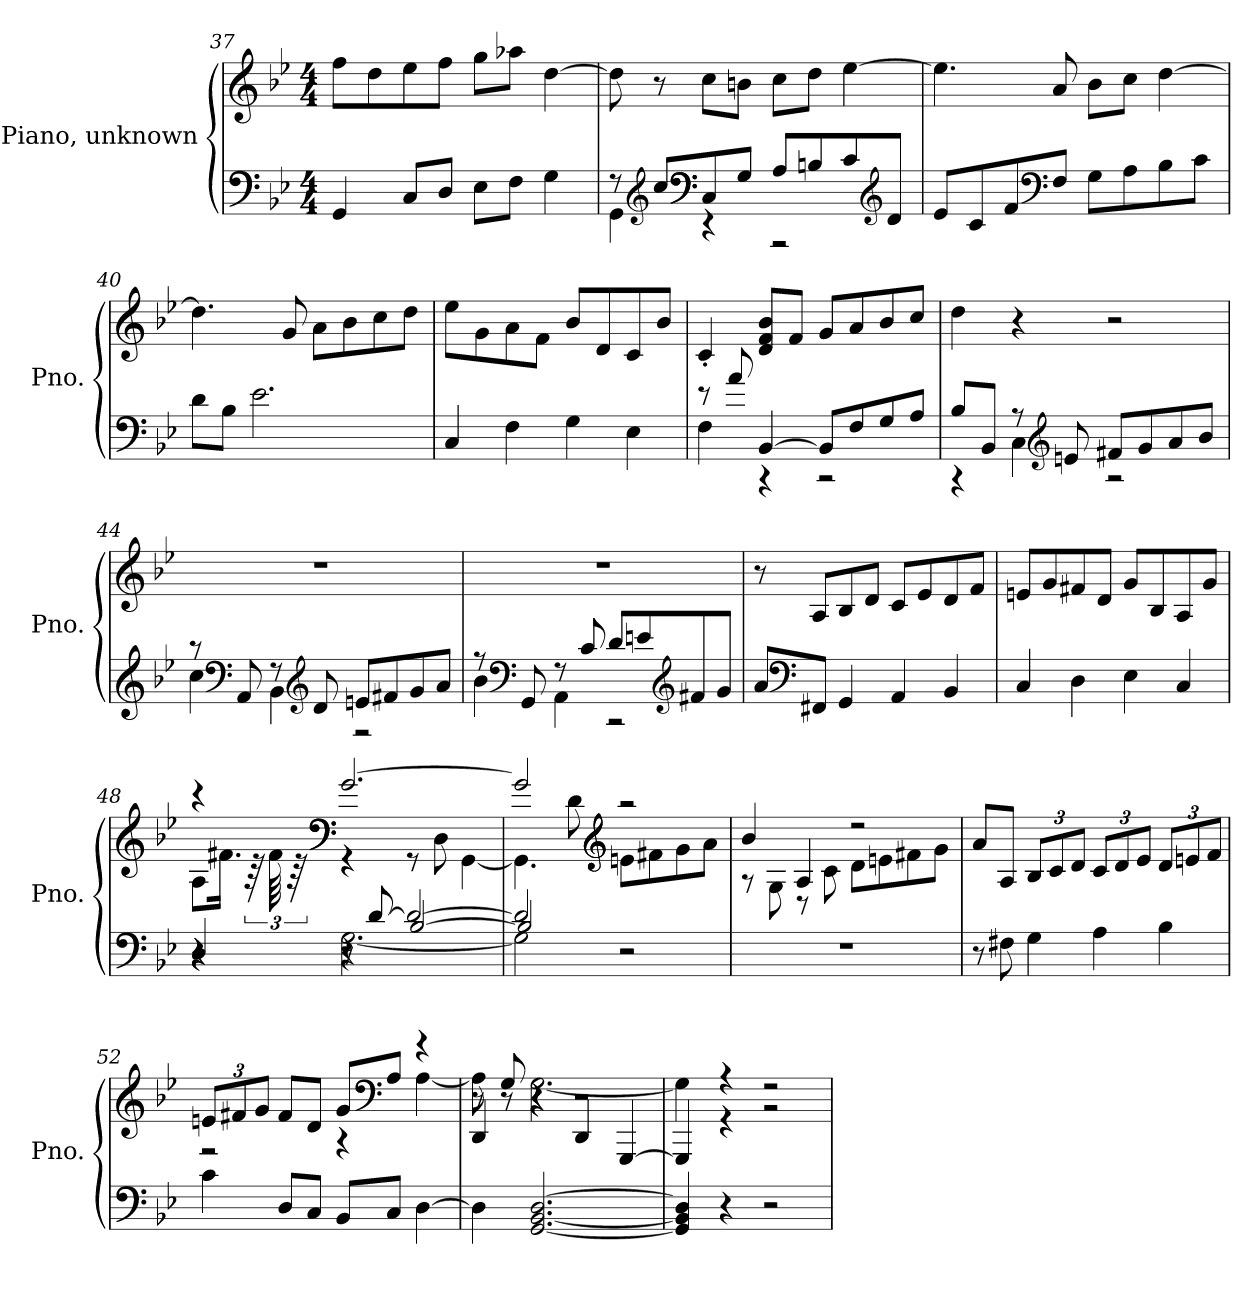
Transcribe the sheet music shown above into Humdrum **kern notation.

**kern	**kern
*part1	*part1
*staff2	*staff1
*I"Piano, unknown	*
*I'Pno.	*
*clefF4	*clefG2
*k[b-e-]	*k[b-e-]
*M4/4	*M4/4
=37	=37
4GG/	8ff\L
.	8dd\
8C/L	8ee-\
8D/J	8ff\J
8E-\L	8gg\L
8F\J	8aa-X\J
4G\	[4dd\
=38	=38
*^	*
8r	4GG\	8dd\]
*clefG2	*	*
8cc/L	.	8r
*clefF4	*	*
8C/	4r	8cc\L
8G/J	.	8bn\J
8A/L	2r	8cc\L
8Bn/	.	8dd\J
8c/	.	[4ee-\
*clefG2	*	*
8d/J	.	.
*v	*v	*
=39	=39
8e-/L	4.ee-\]
8c/	.
8f/	.
*clefF4	*
8F/J	8a/
8G\L	8b-\L
8A\	8cc\J
8B-\	[4dd\
8c\J	.
!!LO:LB:g=z
=40	=40
8d\L	4.dd\]
8B-\J	.
2.e-\	.
.	8g/
.	8a\L
.	8b-\
.	8cc\
.	8dd\J
=41	=41
4C/	8ee-\L
.	8g\
4F\	8a\
.	8f\J
4G\	8b-/L
.	8d/
4E-\	8c/
.	8b-/J
=42	=42
*^	*
8r	4F\	4c'/
8a/	.	.
[4BB-/	4r	8d/ 8f/ 8b-/L
.	.	8f/J
8BB-/L]	2r	8g/L
8F/	.	8a/
8G/	.	8b-/
8A/J	.	8cc/J
=43	=43	=43
8B-/L	4r	4dd\
8BB-/J	.	.
8r	4C\	4r
*clefG2	*	*
8en/	.	.
8f#X/L	2r	2r
8g/	.	.
8a/	.	.
8b-/J	.	.
!!LO:LB:g=z
=44	=44	=44
8r	4cc\	1r
*clefF4	*	*
8AA/	.	.
8r	4BB-\	.
*clefG2	*	*
8d/	.	.
8en/L	2r	.
8f#X/	.	.
8g/	.	.
8a/J	.	.
=45	=45	=45
8r	4b-\	1r
*clefF4	*	*
8GG/	.	.
8r	4AA\	.
8c/	.	.
8d/L	2r	.
8en/	.	.
*clefG2	*	*
8f#X/	.	.
8g/J	.	.
*v	*v	*
=46	=46
8a/L	8r
*clefF4	*
8FF#X/J	8A/L
4GG/	8B-/
.	8d/J
4AA/	8c/L
.	8e-/
4BB-/	8d/
.	8f/J
!!LO:PB:g=z
=47	=47
4C/	8en/L
.	8g/
4D\	8f#X/
.	8d/J
4E-\	8g/L
.	8B-/
4C/	8A/
.	8g/J
=48	=48
*^	*^
*	*^	*	*
4r	4r	4D/	4r	8A\L
.	.	.	.	16.f#X\Jk
.	.	.	.	96r
.	.	.	.	96f#\
.	.	.	.	96r
*	*	*	*clefF4	*
8r	[2.G\	4r	[2.g/	4r
[8d/	.	.	.	.
2d/_	.	[2B-/	.	8r
.	.	.	.	8D\
.	.	.	.	[4GG\
=49	=49	=49	=49	=49
2d/]	2G\]	2B-/]	2g/]	4.GG\]
.	.	.	.	8d\
*	*	*	*clefG2	*
2r	2r	2r	2r	8en\L
.	.	.	.	8f#X\
.	.	.	.	8g\
.	.	.	.	8a\J
*v	*v	*v	*	*
!!LO:LB:g=z	!!
=50	=50	=50
1r	4b-/	8r
.	.	8G\
.	4A/	8r
.	.	8c\
.	2r	8d\L
.	.	8en\
.	.	8f#X\
.	.	8g\J
*	*v	*v
=51	=51
8r	8a/L
8F#X\	8A/J
*	*Xbrackettup
4G\	12B-/L
.	12c/
.	12d/J
4A\	12c/L
.	12d/
.	12e-/J
4B-\	12d/L
.	12en/
.	12f/J
=52	=52
*	*^
4c\	12en/L	2r
.	12f#X/	.
.	12g/J	.
8D/L	8f#/L	.
8C/J	8d/J	.
8BB-/L	8g/L	4r
*	*clefF4	*
8C/J	8A/J	.
[4D\	4r	[4A\
=53	=53	=53
*	*	*^
4D\]	8r	8A\]	4DD/
.	8G/	8r	.
[2.GG/ [2.BB-/ [2.D/	4r	[2.G\	4r
.	4DD/	.	2r
.	[4GGG/	.	.
*	*	*v	*v
!!LO:LB:g=z
=54	=54	=54
4GG/] 4BB-/] 4D/]	4GGG/]	4G\]
4r	4r	4r
2r	2r	2r
*	*v	*v
=	=
*-	*-
